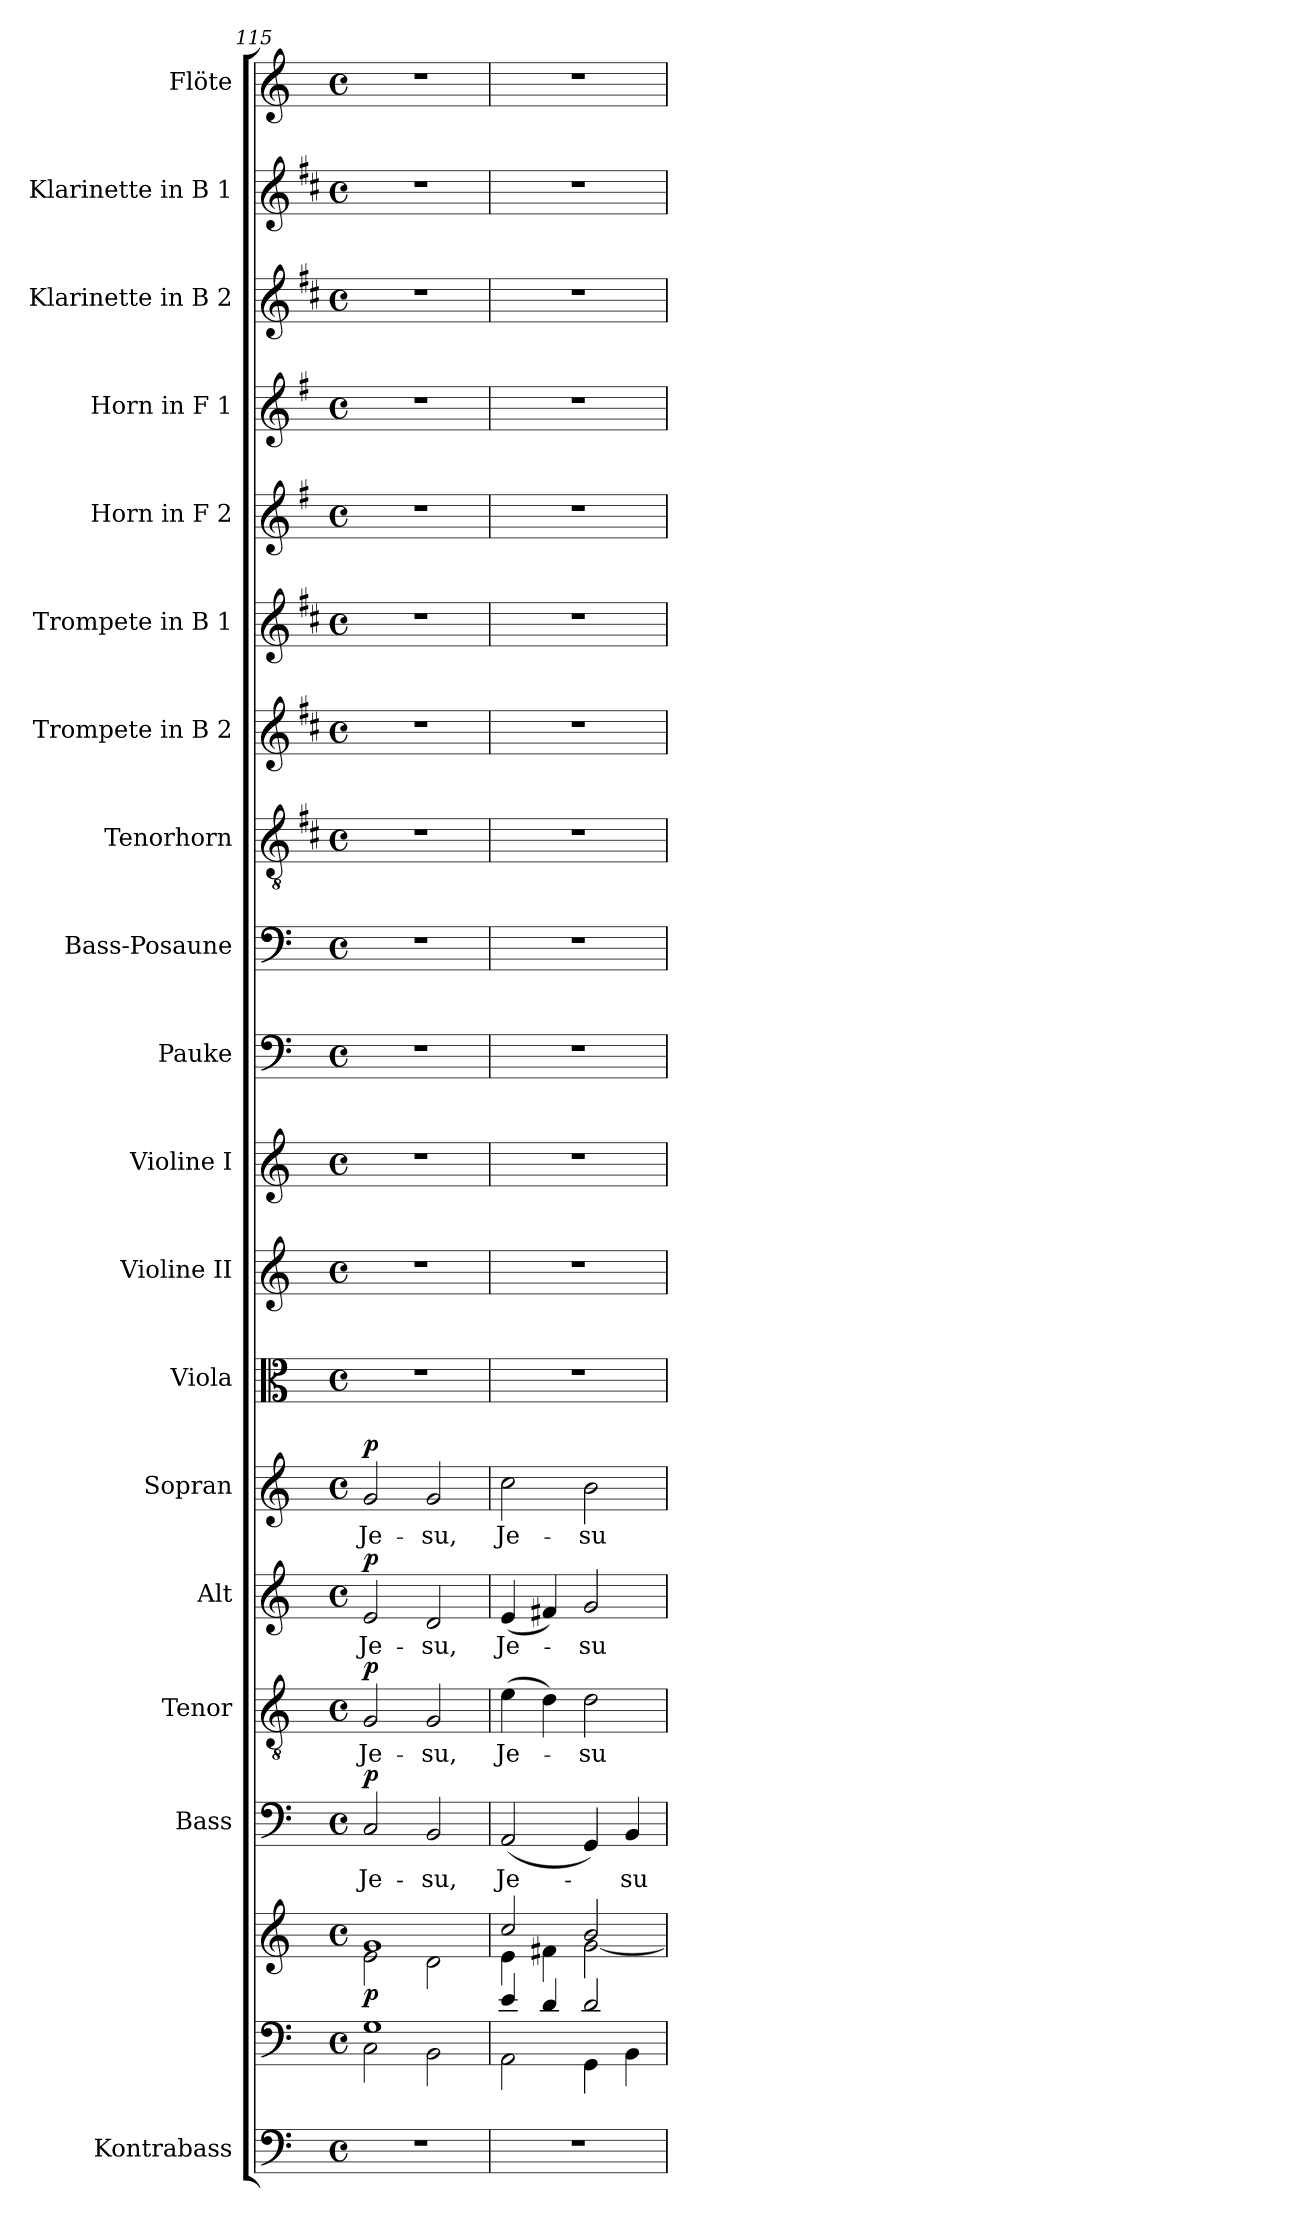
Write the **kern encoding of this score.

**kern	**kern	**kern	**dynam	**kern	**text	**dynam	**kern	**text	**dynam	**kern	**text	**dynam	**kern	**text	**dynam	**kern	**kern	**kern	**kern	**kern	**kern	**kern	**kern	**kern	**kern	**kern	**kern	**kern
*part19	*part18	*part18	*part18	*part17	*part17	*part17	*part16	*part16	*part16	*part15	*part15	*part15	*part14	*part14	*part14	*part13	*part12	*part11	*part10	*part9	*part8	*part7	*part6	*part5	*part4	*part3	*part2	*part1
*staff20	*staff19	*staff18	*staff18/19	*staff17	*staff17	*staff17	*staff16	*staff16	*staff16	*staff15	*staff15	*staff15	*staff14	*staff14	*staff14	*staff13	*staff12	*staff11	*staff10	*staff9	*staff8	*staff7	*staff6	*staff5	*staff4	*staff3	*staff2	*staff1
*I"Kontrabass	*	*	*	*I"Bass	*	*	*I"Tenor	*	*	*I"Alt	*	*	*I"Sopran	*	*	*I"Viola	*I"Violine II	*I"Violine I	*I"Pauke	*I"Bass-Posaune	*I"Tenorhorn	*I"Trompete in B 2	*I"Trompete in B 1	*I"Horn in F 2	*I"Horn in F 1	*I"Klarinette in B 2	*I"Klarinette in B 1	*I"Flöte
*I'Kb.	*	*	*	*I'B	*	*	*I'T	*	*	*I'A	*	*	*I'S	*	*	*I'Vla.	*I'Vl. II	*I'Vl. I	*I'Pk.	*I'B. Pos.	*I'T	*	*	*I'Hrn. 2	*I'Hrn. 1	*	*	*I'Fl.
*clefF4	*clefF4	*clefG2	*	*clefF4	*	*	*clefGv2	*	*	*clefG2	*	*	*clefG2	*	*	*clefC3	*clefG2	*clefG2	*clefF4	*clefF4	*clefGv2	*clefG2	*clefG2	*clefG2	*clefG2	*clefG2	*clefG2	*clefG2
*ITrd7c12	*	*	*	*	*	*	*	*	*	*	*	*	*	*	*	*	*	*	*	*	*ITrd1c2	*ITrd1c2	*ITrd1c2	*ITrd4c7	*ITrd4c7	*ITrd1c2	*ITrd1c2	*
*k[]	*k[]	*k[]	*	*k[]	*	*	*k[]	*	*	*k[]	*	*	*k[]	*	*	*k[]	*k[]	*k[]	*k[]	*k[]	*k[]	*k[]	*k[]	*k[]	*k[]	*k[]	*k[]	*k[]
*C:	*C:	*C:	*	*C:	*	*	*C:	*	*	*C:	*	*	*C:	*	*	*C:	*C:	*C:	*C:	*C:	*C:	*C:	*C:	*C:	*C:	*C:	*C:	*C:
*M4/4	*M4/4	*M4/4	*	*M4/4	*	*	*M4/4	*	*	*M4/4	*	*	*M4/4	*	*	*M4/4	*M4/4	*M4/4	*M4/4	*M4/4	*M4/4	*M4/4	*M4/4	*M4/4	*M4/4	*M4/4	*M4/4	*M4/4
*met(c)	*met(c)	*met(c)	*	*met(c)	*	*	*met(c)	*	*	*met(c)	*	*	*met(c)	*	*	*met(c)	*met(c)	*met(c)	*met(c)	*met(c)	*met(c)	*met(c)	*met(c)	*met(c)	*met(c)	*met(c)	*met(c)	*met(c)
=115	=115	=115	=115	=115	=115	=115	=115	=115	=115	=115	=115	=115	=115	=115	=115	=115	=115	=115	=115	=115	=115	=115	=115	=115	=115	=115	=115	=115
*	*^	*^	*	*	*	*	*	*	*	*	*	*	*	*	*	*	*	*	*	*	*	*	*	*	*	*	*	*
!	!	!	!	!	!LO:DY:b	!	!LO:LY:b	!LO:DY:a	!	!LO:LY:b	!LO:DY:a	!	!LO:LY:b	!LO:DY:a	!	!LO:LY:b	!LO:DY:a	!	!	!	!	!	!	!	!	!	!	!	!	!
1r	1G	2C\	1g	2e\	p	2C/	Je-	p	2G/	Je-	p	2e/	Je-	p	2g/	Je-	p	1r	1r	1r	1r	1r	1r	1r	1r	1r	1r	1r	1r	1r
!	!	!	!	!	!	!	!LO:LY:b	!	!	!LO:LY:b	!	!	!LO:LY:b	!	!	!LO:LY:b	!	!	!	!	!	!	!	!	!	!	!	!	!	!
.	.	2BB\	.	2d\	.	2BB/	-su,	.	2G/	-su,	.	2d/	-su,	.	2g/	-su,	.	.	.	.	.	.	.	.	.	.	.	.	.	.
=116	=116	=116	=116	=116	=116	=116	=116	=116	=116	=116	=116	=116	=116	=116	=116	=116	=116	=116	=116	=116	=116	=116	=116	=116	=116	=116	=116	=116	=116	=116
!	!	!	!	!	!	!	!LO:LY:b	!	!	!LO:LY:b	!	!	!LO:LY:b	!	!	!LO:LY:b	!	!	!	!	!	!	!	!	!	!	!	!	!	!
1r	4e/	2AA\	2cc/	4e\	.	(<2AA/	Je-	.	(>4e\	Je-	.	(<4e/	Je-	.	2cc\	Je-	.	1r	1r	1r	1r	1r	1r	1r	1r	1r	1r	1r	1r	1r
.	4d/	.	.	4f#X\	.	.	.	.	4d\)	.	.	4f#X/)	.	.	.	.	.	.	.	.	.	.	.	.	.	.	.	.	.	.
!	!	!	!	!	!	!	!	!	!	!LO:LY:b	!	!	!LO:LY:b	!	!	!LO:LY:b	!	!	!	!	!	!	!	!	!	!	!	!	!	!
.	2d/	4GG\	2b/	[<2g\	.	4GG/)	.	.	2d\	-su	.	2g/	-su	.	2b\	-su	.	.	.	.	.	.	.	.	.	.	.	.	.	.
!	!	!	!	!	!	!	!LO:LY:b	!	!	!	!	!	!	!	!	!	!	!	!	!	!	!	!	!	!	!	!	!	!	!
.	.	4BB\	.	.	.	4BB/	-su	.	.	.	.	.	.	.	.	.	.	.	.	.	.	.	.	.	.	.	.	.	.	.
*	*v	*v	*	*	*	*	*	*	*	*	*	*	*	*	*	*	*	*	*	*	*	*	*	*	*	*	*	*	*	*
*	*	*v	*v	*	*	*	*	*	*	*	*	*	*	*	*	*	*	*	*	*	*	*	*	*	*	*	*	*	*
=	=	=	=	=	=	=	=	=	=	=	=	=	=	=	=	=	=	=	=	=	=	=	=	=	=	=	=	=
*-	*-	*-	*-	*-	*-	*-	*-	*-	*-	*-	*-	*-	*-	*-	*-	*-	*-	*-	*-	*-	*-	*-	*-	*-	*-	*-	*-	*-
